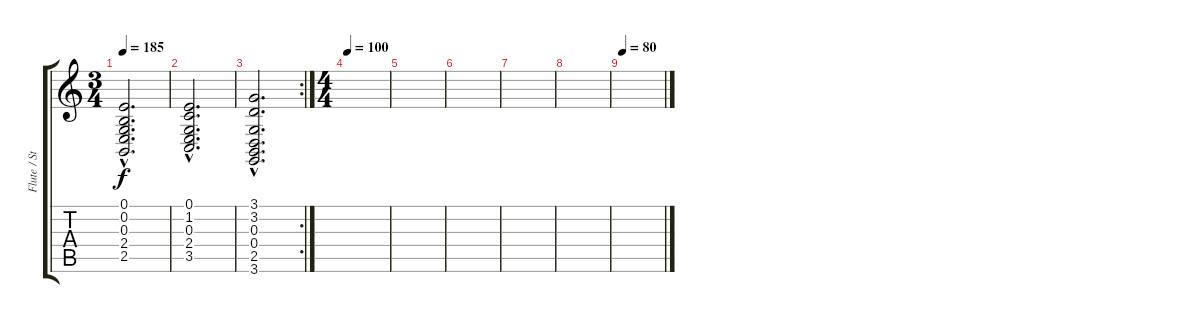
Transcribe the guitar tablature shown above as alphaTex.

\track ("Flute / Strings" "Flute / St") {instrument flute}
\staff {score tabs}
\tuning (E4 B3 G3 D3 A2 E2) {hide}
\ts (3 4)
\tempo 185
\clef g2
\ks c
(0.1{hac t} 0.2{hac t} 0.3{hac t} 2.4{hac t} 2.5{hac t}).2{d dy f} |
(0.1{hac} 1.2{hac} 0.3{hac} 2.4{hac} 3.5{hac}).2{d} |
\rc 2
(3.1{hac} 3.2{hac} 0.3{hac} 0.4{hac} 2.5{hac} 3.6{hac}).2{d} |
\ts (4 4)
\tempo 100
|
|
|
|
|
\tempo 80
